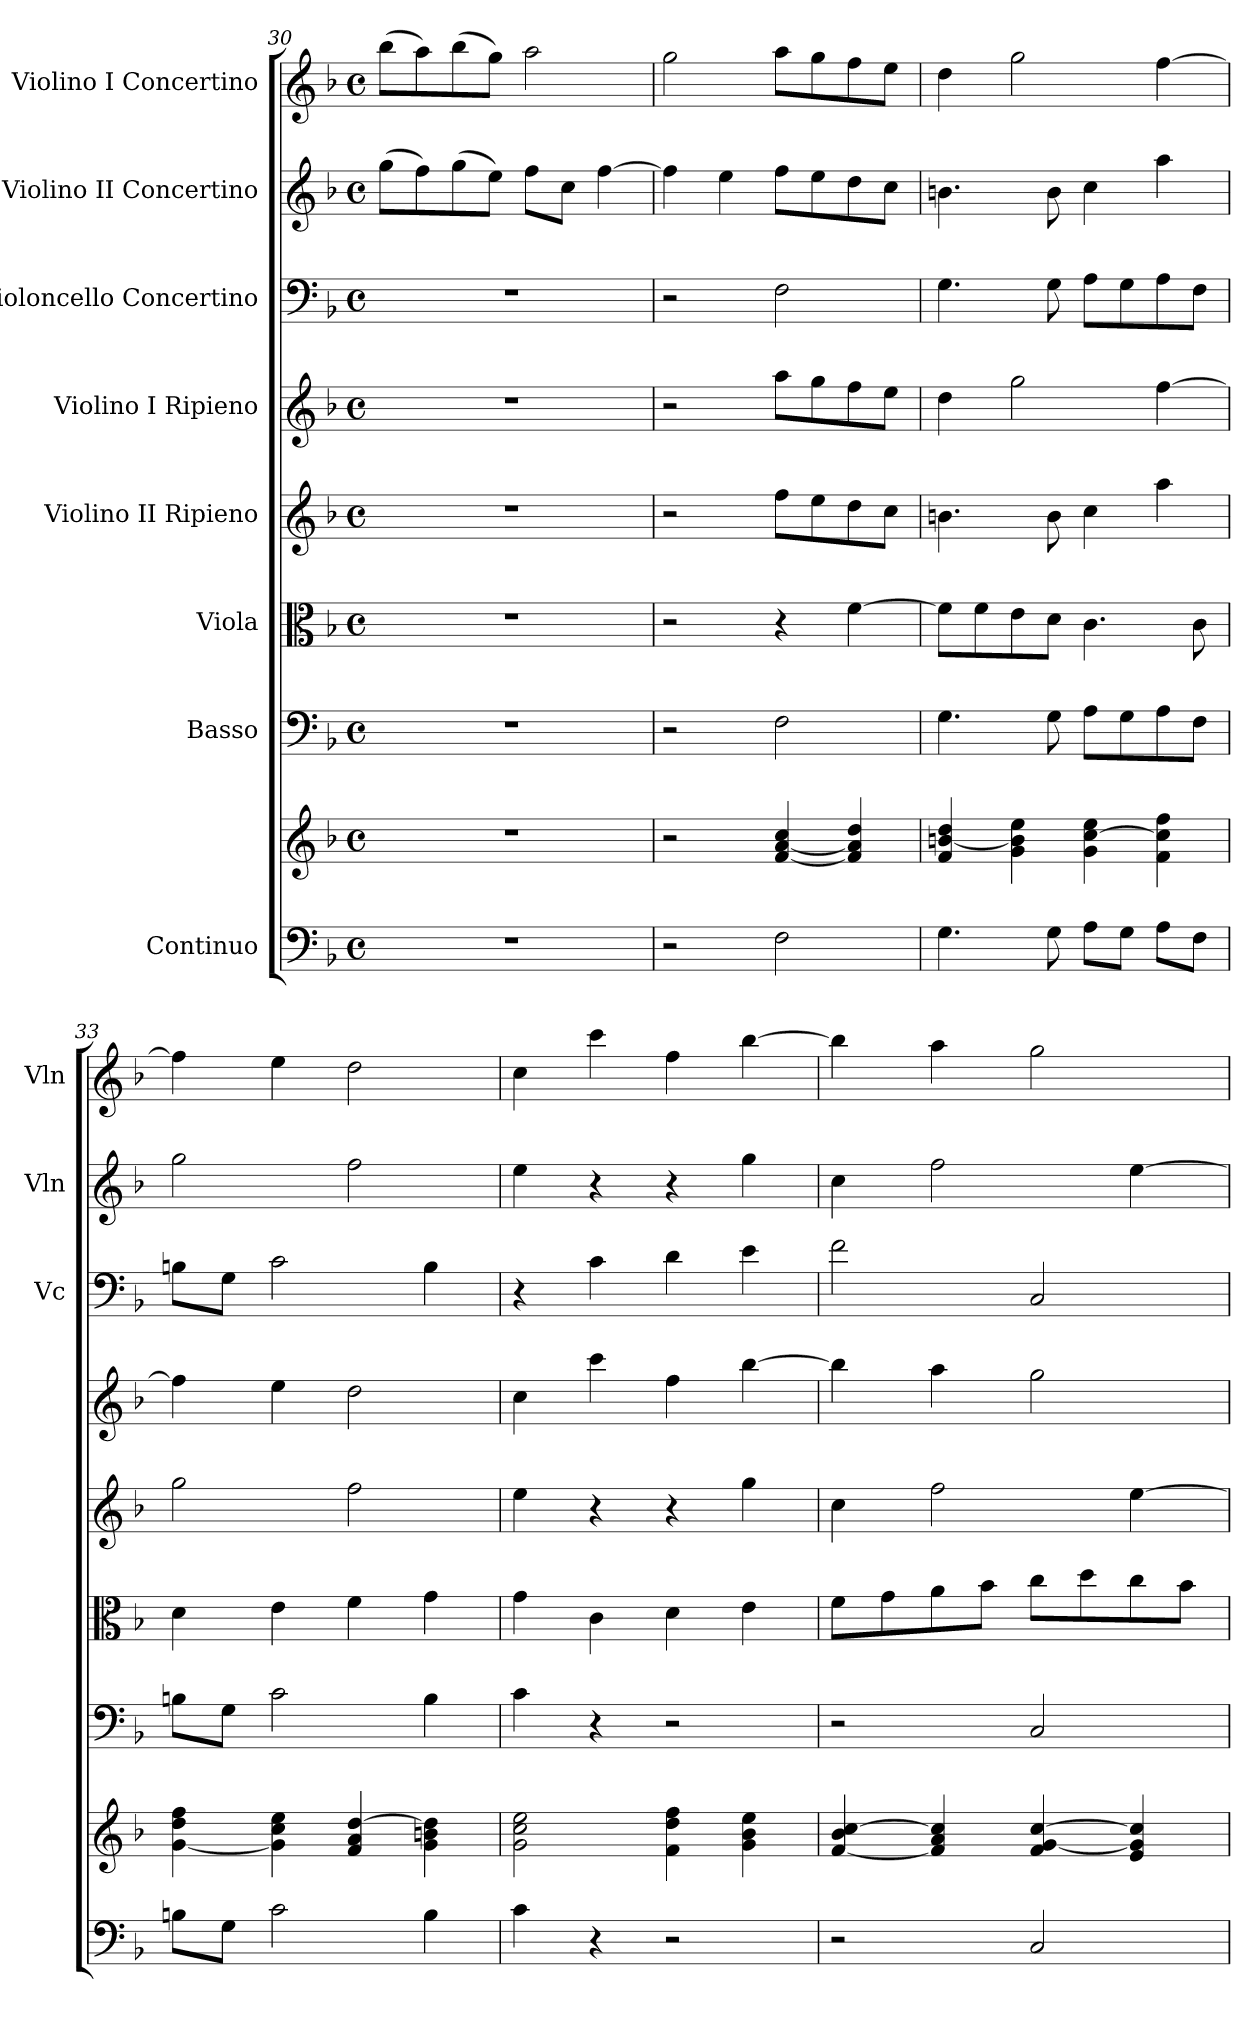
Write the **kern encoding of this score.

**kern	**kern	**kern	**kern	**kern	**kern	**kern	**kern	**kern
*part8	*part8	*part7	*part6	*part5	*part4	*part3	*part2	*part1
*staff9	*staff8	*staff7	*staff6	*staff5	*staff4	*staff3	*staff2	*staff1
*I"Continuo	*	*I"Basso	*I"Viola	*I"Violino II Ripieno	*I"Violino I Ripieno	*I"Violoncello Concertino	*I"Violino II Concertino	*I"Violino I Concertino
*	*	*	*	*	*	*I'Vc	*I'Vln	*I'Vln
*clefF4	*clefG2	*clefF4	*clefC3	*clefG2	*clefG2	*clefF4	*clefG2	*clefG2
*k[b-]	*k[b-]	*k[b-]	*k[b-]	*k[b-]	*k[b-]	*k[b-]	*k[b-]	*k[b-]
*M4/4	*M4/4	*M4/4	*M4/4	*M4/4	*M4/4	*M4/4	*M4/4	*M4/4
*met(c)	*met(c)	*met(c)	*met(c)	*met(c)	*met(c)	*met(c)	*met(c)	*met(c)
=30	=30	=30	=30	=30	=30	=30	=30	=30
1r	1r	1r	1r	1r	1r	1r	(>8gg\L	(>8bb-\L
.	.	.	.	.	.	.	8ff\)	8aa\)
.	.	.	.	.	.	.	(>8gg\	(>8bb-\
.	.	.	.	.	.	.	8ee\J)	8gg\J)
.	.	.	.	.	.	.	8ff\L	2aa\
.	.	.	.	.	.	.	8cc\J	.
.	.	.	.	.	.	.	[4ff\	.
=31	=31	=31	=31	=31	=31	=31	=31	=31
2r	2r	2r	2r	2r	2r	2r	4ff\]	2gg\
.	.	.	.	.	.	.	4ee\	.
2F\	[4f/ [4a/ 4cc/	2F\	4r	8ff\L	8aa\L	2F\	8ff\L	8aa\L
.	.	.	.	8ee\	8gg\	.	8ee\	8gg\
.	4f/] 4a/] 4dd/	.	[4f\	8dd\	8ff\	.	8dd\	8ff\
.	.	.	.	8cc\J	8ee\J	.	8cc\J	8ee\J
=32	=32	=32	=32	=32	=32	=32	=32	=32
4.G\	4f/ [4bn/ 4dd/	4.G\	8f\L]	4.bn\	4dd\	4.G\	4.bn\	4dd\
.	.	.	8f\	.	.	.	.	.
.	4g\ 4b\] 4ee\	.	8e\	.	2gg\	.	.	2gg\
8G\	.	8G\	8d\J	8b\	.	8G\	8b\	.
8A\L	4g\ [4cc\ 4ee\	8A\L	4.c\	4cc\	.	8A\L	4cc\	.
8G\J	.	8G\	.	.	.	8G\	.	.
8A\L	4f\ 4cc\] 4ff\	8A\	.	4aa\	[4ff\	8A\	4aa\	[4ff\
8F\J	.	8F\J	8c\	.	.	8F\J	.	.
!!LO:LB:g=z
=33	=33	=33	=33	=33	=33	=33	=33	=33
8Bn\L	[4g\ 4dd\ 4ff\	8Bn\L	4d\	2gg\	4ff\]	8Bn\L	2gg\	4ff\]
8G\J	.	8G\J	.	.	.	8G\J	.	.
2c\	4g\] 4cc\ 4ee\	2c\	4e\	.	4ee\	2c\	.	4ee\
.	4f/ 4a/ [4dd/	.	4f\	2ff\	2dd\	.	2ff\	2dd\
4B\	4g\ 4bn\ 4dd\]	4B\	4g\	.	.	4B\	.	.
=34	=34	=34	=34	=34	=34	=34	=34	=34
4c\	2g\ 2cc\ 2ee\	4c\	4g\	4ee\	4cc\	4r	4ee\	4cc\
4r	.	4r	4c\	4r	4ccc\	4c\	4r	4ccc\
2r	4f\ 4dd\ 4ff\	2r	4d\	4r	4ff\	4d\	4r	4ff\
.	4g\ 4b-\ 4ee\	.	4e\	4gg\	[4bb-\	4e\	4gg\	[4bb-\
=35	=35	=35	=35	=35	=35	=35	=35	=35
2r	[4f/ 4b-/ [4cc/	2r	8f\L	4cc\	4bb-\]	2f\	4cc\	4bb-\]
.	.	.	8g\	.	.	.	.	.
.	4f/] 4a/ 4cc/]	.	8a\	2ff\	4aa\	.	2ff\	4aa\
.	.	.	8b-\J	.	.	.	.	.
2C/	4f/ [4g/ [4cc/	2C/	8cc\L	.	2gg\	2C/	.	2gg\
.	.	.	8dd\	.	.	.	.	.
.	4e/ 4g/] 4cc/]	.	8cc\	[4ee\	.	.	[4ee\	.
.	.	.	8b-\J	.	.	.	.	.
=	=	=	=	=	=	=	=	=
*-	*-	*-	*-	*-	*-	*-	*-	*-
